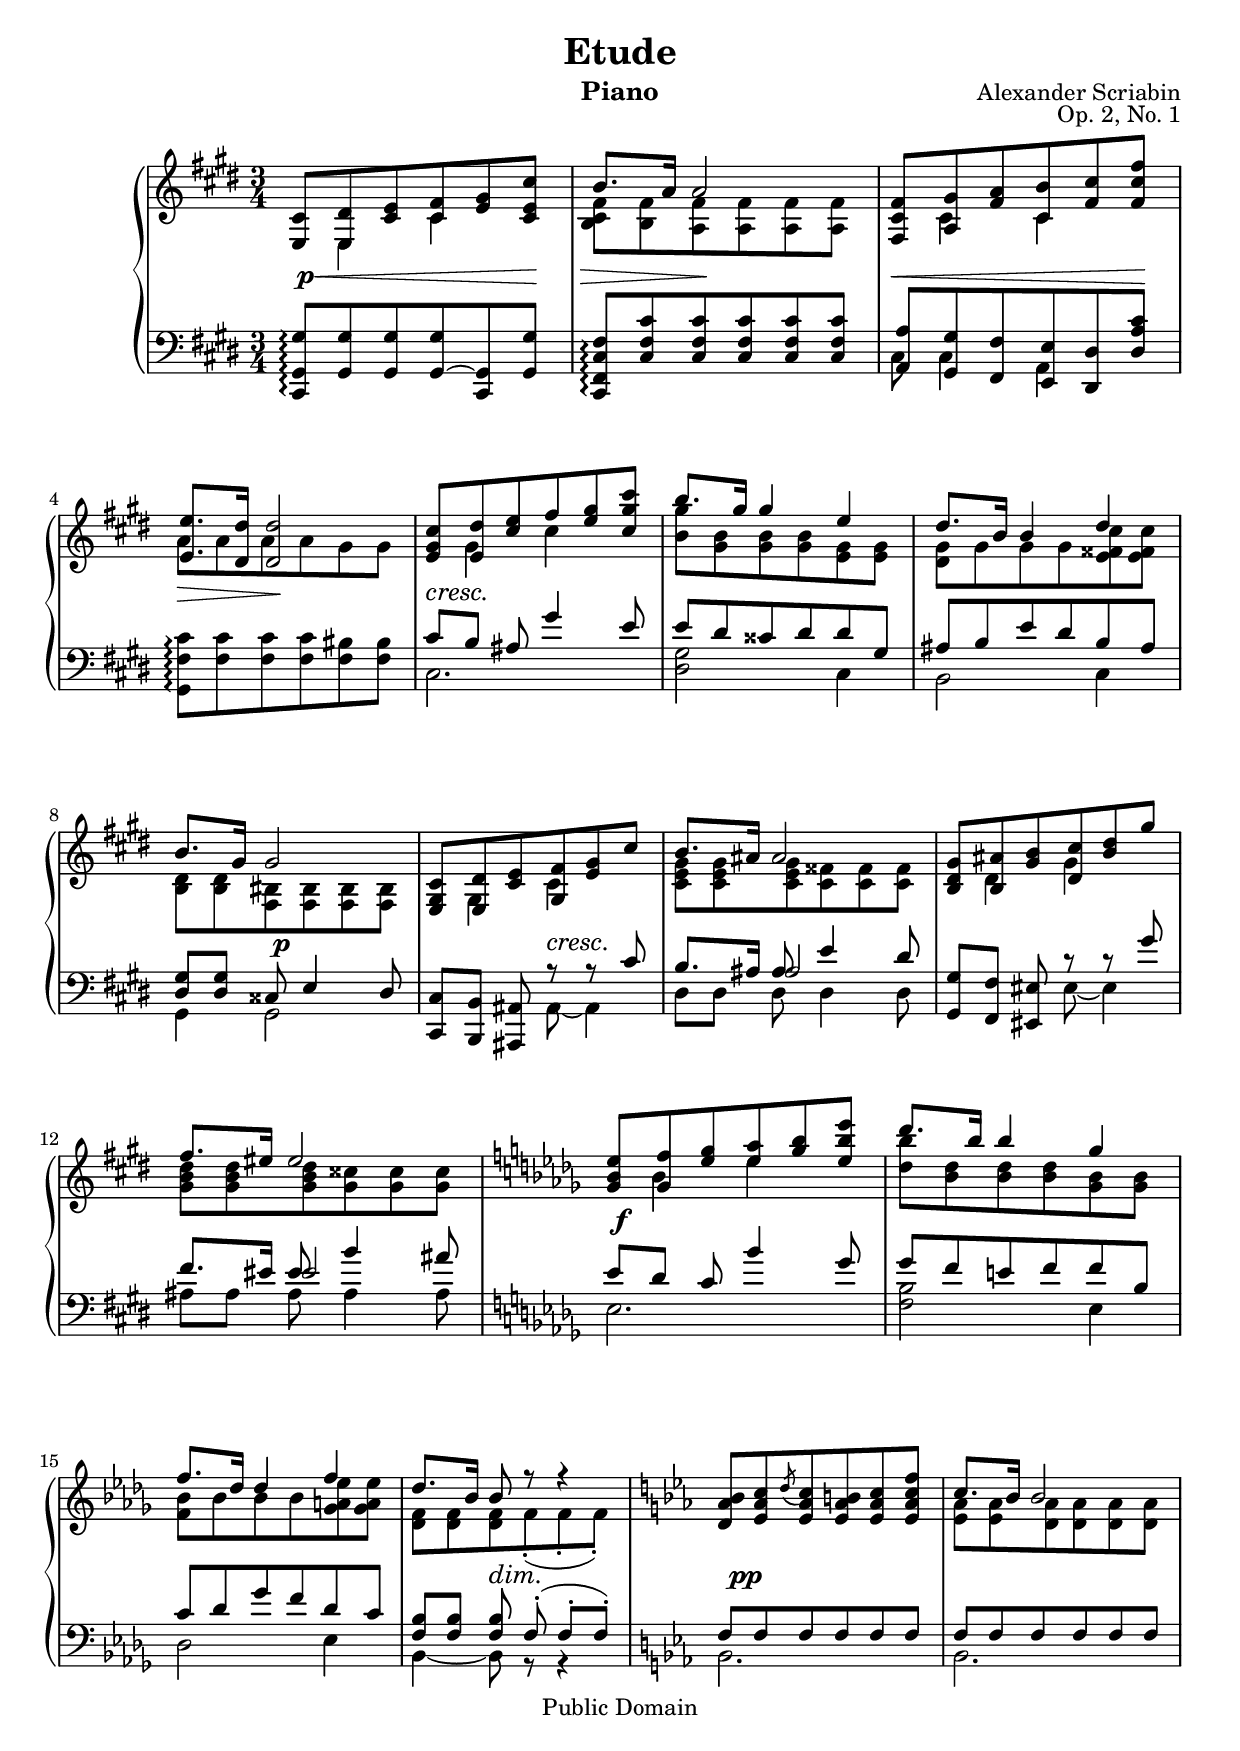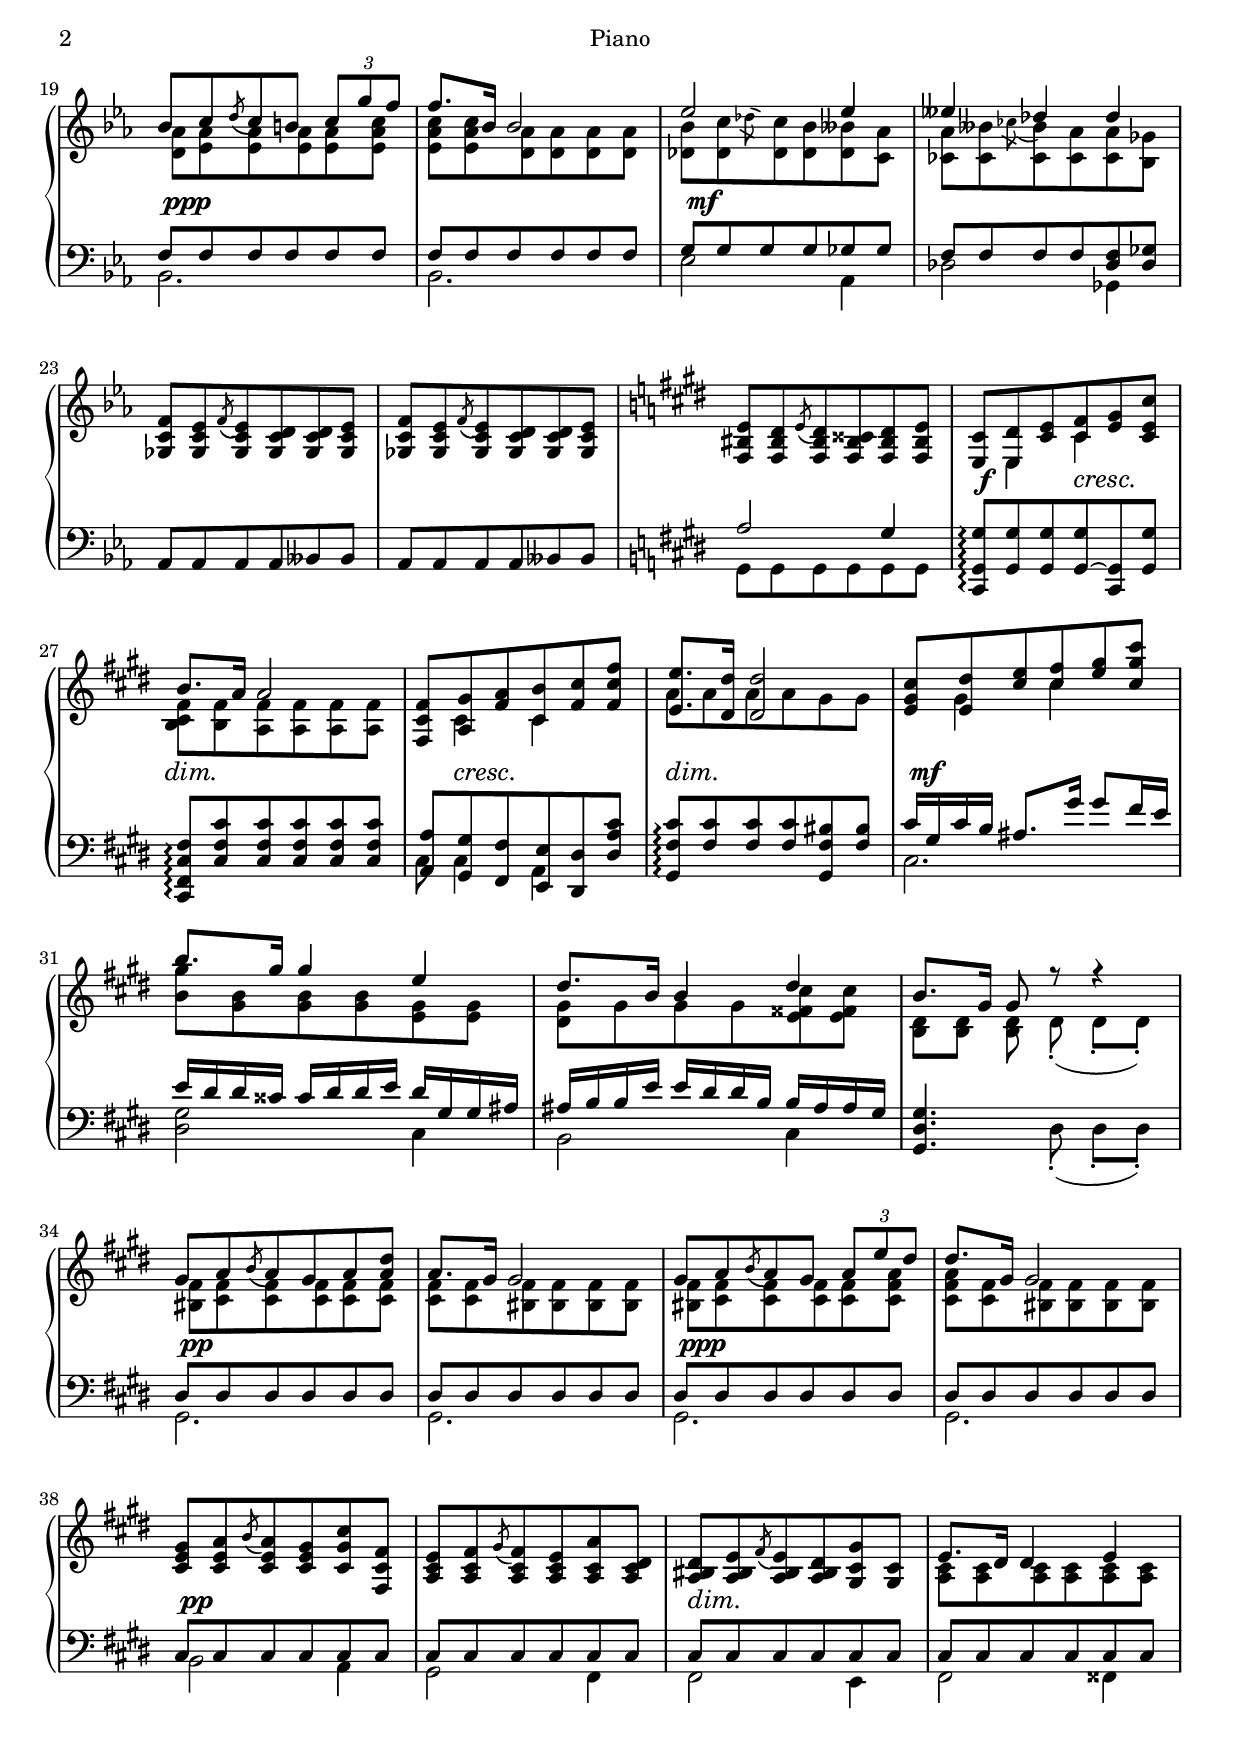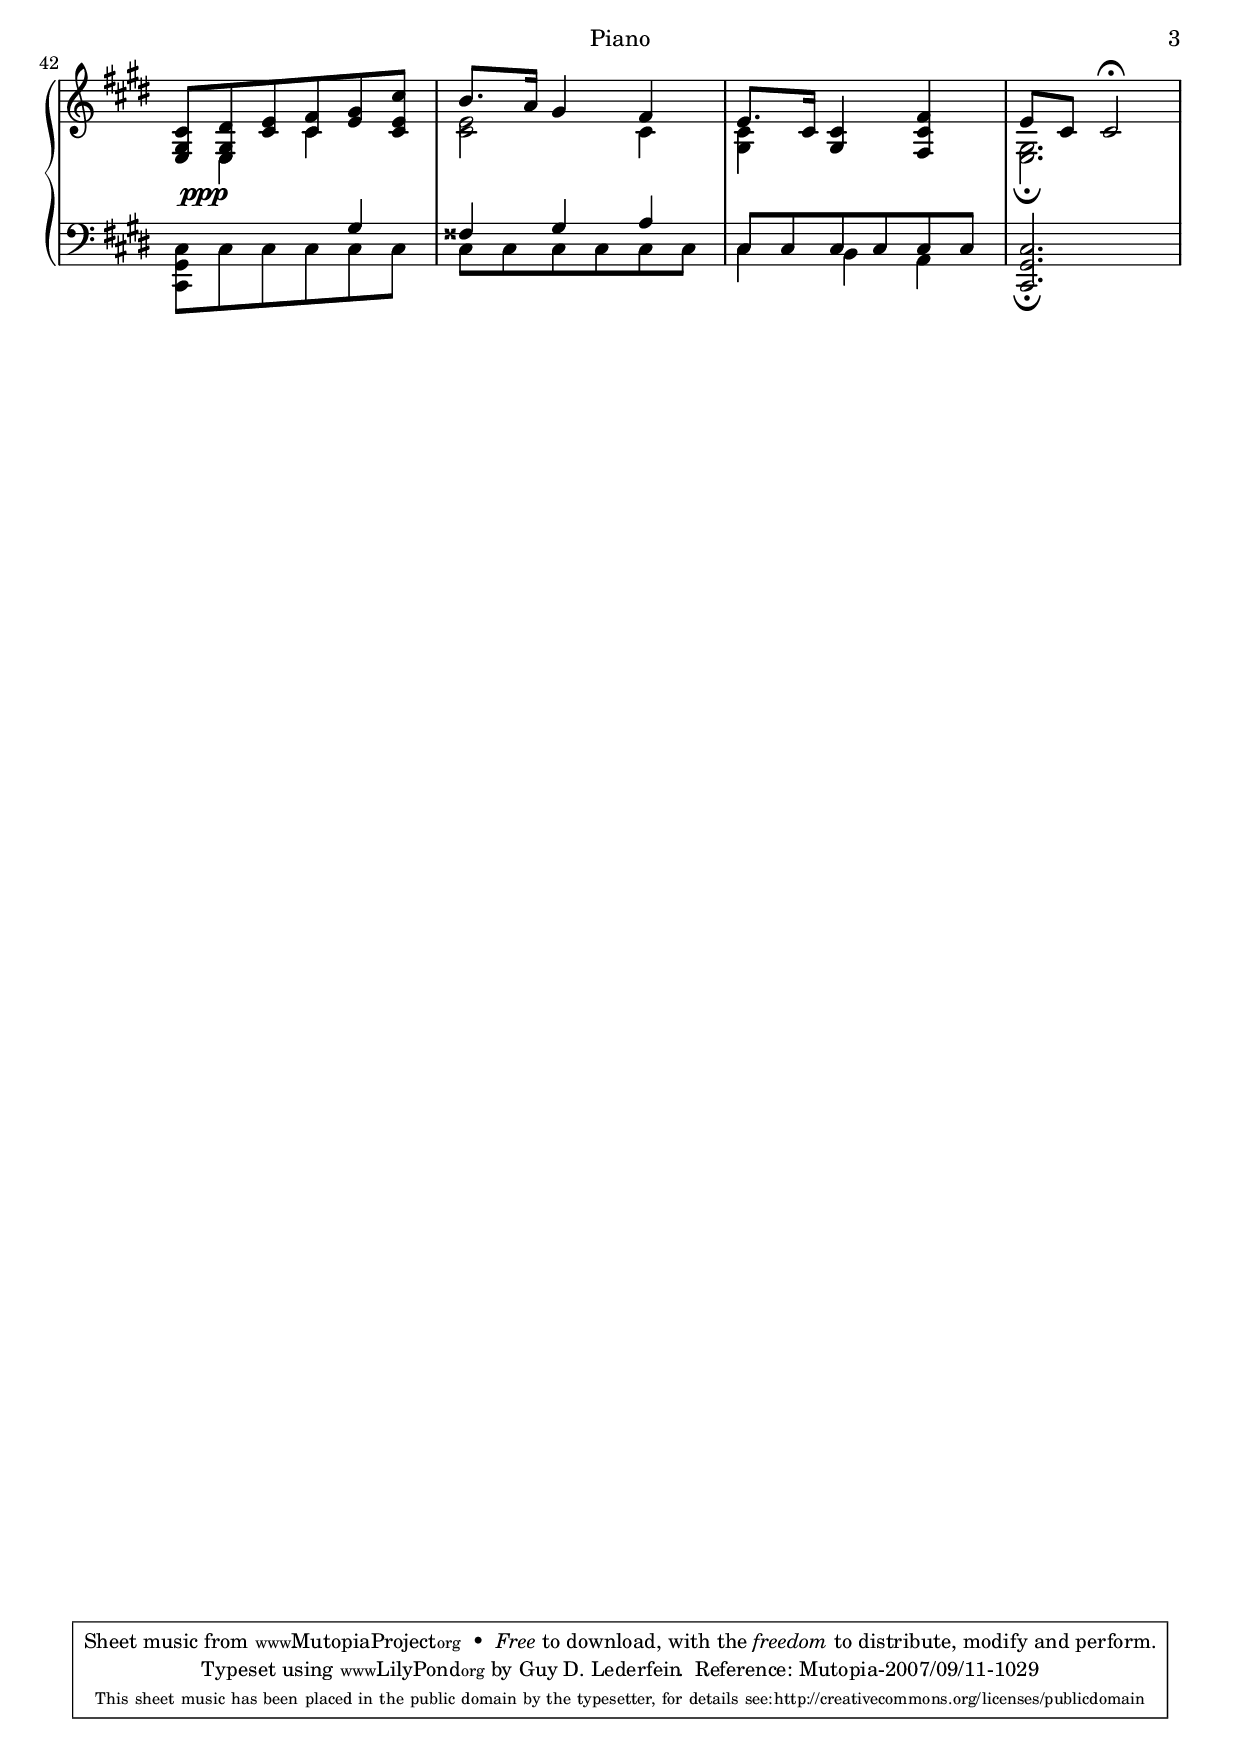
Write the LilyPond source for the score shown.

\version "2.10.10"

\header {
	title = "Etude"
	composer = "Alexander Scriabin"
	opus = "Op. 2, No. 1"
	instrument = "Piano"
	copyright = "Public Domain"
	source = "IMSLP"
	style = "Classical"
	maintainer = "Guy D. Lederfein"
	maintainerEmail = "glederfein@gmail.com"
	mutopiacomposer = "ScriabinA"
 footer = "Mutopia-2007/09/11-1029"
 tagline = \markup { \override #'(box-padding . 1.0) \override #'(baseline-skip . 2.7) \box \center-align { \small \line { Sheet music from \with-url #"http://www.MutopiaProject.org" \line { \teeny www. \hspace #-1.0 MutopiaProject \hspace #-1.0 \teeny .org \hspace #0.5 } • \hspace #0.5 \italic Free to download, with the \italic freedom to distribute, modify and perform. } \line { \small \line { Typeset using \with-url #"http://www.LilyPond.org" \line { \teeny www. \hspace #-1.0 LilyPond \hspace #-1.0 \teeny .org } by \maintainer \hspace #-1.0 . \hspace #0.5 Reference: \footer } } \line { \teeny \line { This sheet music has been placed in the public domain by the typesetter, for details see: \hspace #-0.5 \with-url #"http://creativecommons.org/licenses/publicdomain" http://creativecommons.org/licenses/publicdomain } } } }
}

%%%%%%%%%%%%%
%%% Notes %%%
%%%%%%%%%%%%%

% 1.
% Currently there is no support in lilypond for creating a grace note leading to one of the notes of a chord.
% Therefore I used the following solution which I got from the lilypond forums:
% I used one voice for the chord and another one for the grace note and the note which it leads to that is invisible.
% In order to make the note the grace leads to collide with the one of the chord I overrode the x-extent property of the note head.
% This solution may cause errors when lilypond compiles the file related to clashing note columns.
% I had such a problem in bar 22 of my piece which I solved by overiding the slur's control points.
% I hope in the next versions of lilypond there will be a syntax written for these kinds of cases, so that it will be simpler to get this output.
%
% 2.
% In order to center the dynamics between the piano staves I used the template written in the lilypond docs.
% I removed the pedal part since I don't need pedals written and I didn't manage to get the midi output to use pedals.
% I also moved the dynamics a bit to the right since the default collides with the bar lines and removed the dashed lines from the text dynamics.
% I hope there will be a more elegant solution for centering dynamics in future versions of lilypond.

%%%%%%%%%%%%%
%%% Music %%%
%%%%%%%%%%%%%

%%% Right Hand %%%

upper = {
	\clef treble
	\key cis \minor
	\time 3/4
	
	% bars 1-12
	
	<<
	\relative {
		<e, cis'>8 <e dis'> <cis' e> <cis fis> <e gis> <cis e cis'> |
		b'8. a16 a2 |
		<fis, cis' fis>8 <a gis'> <fis' a> <cis b'> <fis cis'> <fis cis' fis> |
		<e e'>8. <dis dis'>16 <dis dis'>2 |
		% bar 5
		<e gis cis>8 <e dis'> <cis' e> fis <e gis> <cis gis' cis> |
		b'8. gis16 gis4 e |
		dis8. b16 b4 dis |
		b8. gis16 gis2 |
		<e, gis cis>8 <e dis'> <cis' e> <gis fis'> <e' gis> cis' |
		% bar 10
		b8. ais16 ais2 |
		<b, dis gis>8 <b ais'> <gis' b> <dis cis'> <b' dis> gis' |
		fis8. eis16 eis2 |
	}
	\\
	\relative {
		s8 e,4 cis' s8 |
		<b cis fis> <b fis'> <a fis'> <a fis'> <a fis'> <a fis'> |
		s8 cis4 cis s8 |
		a'8 a a a gis gis |
		% bar 5
		s8 gis4 cis s8 |
		<b gis'>8 <gis b> <gis b> <gis b> <e gis> <e gis> |
		<dis gis>8 gis gis gis <e fisis cis'> <e fisis cis'> |
		<b dis> <b dis> <fis bis> <fis bis> <fis bis> <fis bis> |
		s8 gis4 cis s8 |
		% bar 10
		<cis e gis>8 <cis e gis> <cis e gis> <cis fisis> <cis fisis> <cis fisis> |
		s8 dis4 gis s8 |
		<gis b dis>8 <gis b dis> <gis b dis> <gis cisis> <gis cisis> <gis cisis> |
	}
	>>
	
	\key bes \minor
	
	% bars 13-16
	
	<<
	\relative {
		<ges' bes ees>8 <ges f'> <ees' ges> <ees aes> <ges bes> <ees bes' ees> |
		des'8. bes16 bes4 ges |
		% bar 15
		f8. des16 des4 f |
		des8. bes16 bes8 r8 r4 |
	}
	\\
	\relative {
		s8 bes'4 ees s8 |
		<des bes'> <bes des> <bes des> <bes des> <ges bes> <ges bes> |
		% bar 15
		<f bes> bes bes bes <ges a ees'> <ges a ees'> |
		<des f> <des f> <des f> f-.( f-. f-.) |
	}
	>>
	
	\key ees \major
	
	% bars 17-20
	
	<<
	\relative {
		s4 \acciaccatura { \slurDown d'8 \slurNeutral } \once \override NoteHead #'X-extent = #'(0.0 . 0.0) \stemDown \hideNotes c \unHideNotes \stemUp s4. |
		c8. bes16 bes2 |
		\once \override Beam  #'positions = #'(5 . 5) bes8[ c \acciaccatura d c b] \times 2/3 {c g' f} |
		% bar 20
		f8. bes,16 bes2 |
	}
	\\
	\relative {
		\stemUp <d aes' bes>8 <ees aes c> <ees aes c> <ees aes b> <ees aes c> <ees aes c f> \stemDown |
		<ees aes> <ees aes> <d aes'> <d aes'> <d aes'> <d aes'> |
		<d aes'> <ees aes> <ees aes> <ees aes> <ees aes> <ees aes c> |
		% bar 20
		<ees aes c> <ees aes c> <d aes'> <d aes'> <d aes'> <d aes'> |
	}
	>>
	
	% bars 21-22
	
	<<
	\relative {
		ees'2 ees4 |
		eeses des des |
	}
	\\
	\relative {
		<des bes'>8 <des c'> <des c'> <des bes'> <des beses'> <c aes'> |
		<ces aes'>8 <ces beses'> <ces beses'> <ces aes'> <ces aes'> <bes ges'> |
	}
	\\
	\relative {
		s4 \stemDown \acciaccatura { \slurUp des'8 \slurNeutral } \once \override NoteHead #'X-extent = #'(0.0 . 0.0) \hideNotes c \unHideNotes \slurNeutral s4. |
		s4 \stemDown \once \override Slur #'control-points = #'((1 . -0.9) (1.66 . -1.5) (2.33 . -1.5) (3 . -1.2)) \acciaccatura ces8 \slurNeutral s2 |
	}
	>>
	
	% bars 23-24
	
	<<
	\relative {
		s4 \acciaccatura { \slurDown f8 \slurNeutral } \once \override NoteHead #'X-extent = #'(0.0 . 0.0) \stemDown \hideNotes ees \unHideNotes \stemUp s4. |
		s4 \acciaccatura { \slurDown f8 \slurNeutral } \once \override NoteHead #'X-extent = #'(0.0 . 0.0) \stemDown \hideNotes ees \unHideNotes \stemUp s4. |
	}
	\\
	\relative {
		\once \override Beam  #'positions = #'(2 . 1.5) \stemUp <ges c f>8 <ges c ees> <ges c ees> <ges c d> <ges c d> <ges c ees> |
		\once \override Beam  #'positions = #'(2 . 1.5) <ges c f>8 <ges c ees> <ges c ees> <ges c d> <ges c d> <ges c ees> |
	}
	>>
	
	\key cis \minor
	
	% bars 25-45
	
	<<
	\relative {
		% bar 25
		s4 \acciaccatura { \slurDown e8 \slurNeutral } \once \override NoteHead #'X-extent = #'(0.0 . 0.0) \stemDown \hideNotes dis \unHideNotes \stemUp s4. |
		<e, cis'>8 <e dis'> <cis' e> <cis fis> <e gis> <cis e cis'> |
		b'8. a16 a2 |
		<fis, cis' fis>8 <a gis'> <fis' a> <cis b'> <fis cis'> <fis cis' fis> |
		<e e'>8. <dis dis'>16 <dis dis'>2 |
		% bar 30
		<e gis cis>8 <e dis'> <cis' e> <cis fis> <e gis> <cis gis' cis> |
		b'8. gis16 gis4 e |
		dis8. b16 b4 dis |
		b8. gis16 gis8 r8 r4 |
		gis8 a \acciaccatura b a gis a <a dis> |
		% bar 35
		a8. gis16 gis2 |
		\once \override Beam  #'positions = #'(3 . 3) gis8[ a \acciaccatura b a gis] \times 2/3 {a e' dis} |
		dis8. gis,16 gis2 |
		s4 \acciaccatura { \slurDown b8 \slurNeutral } \once \override NoteHead #'X-extent = #'(0.0 . 0.0) \stemDown \hideNotes a \unHideNotes \stemUp s4. |
		s4 \acciaccatura { \slurDown gis8 \slurNeutral } \once \override NoteHead #'X-extent = #'(0.0 . 0.0) \stemDown \hideNotes fis \unHideNotes \stemUp s4. |
		% bar 40
		s4 \acciaccatura { \slurDown fis8 \slurNeutral} \once \override NoteHead #'X-extent = #'(0.0 . 0.0) \stemDown \hideNotes e \unHideNotes \stemUp s4. |
		e8. dis16 dis4 e |
		<e, gis cis>8 <e gis dis'> <cis' e> <cis fis> <e gis> <cis e cis'> |
		b'8. a16 gis4 fis |
		e8. cis16 <gis cis>4 <fis cis' fis> |
		% bar 45
		e'8 cis cis2\fermata |
	}
	\\
	\relative {
		% bar 25
		\stemUp <fis, bis e>8 <fis bis dis> <fis bis dis> <fis bis cisis> <fis bis dis> <fis bis e> \stemDown|
		s8 e4 cis' s8 |
		<b cis fis> <b fis'> <a fis'> <a fis'> <a fis'> <a fis'> |
		s8 cis4 cis s8 |
		a' a a a gis gis |
		% bar 30
		s8 gis4 cis s8 |
		<b gis'>8 <gis b> <gis b> <gis b> <e gis> <e gis> |
		<dis gis>8 gis gis gis <e fisis cis'> <e fisis cis'> |
		<b dis>8[ <b dis>] <b dis> dis-. \noBeam ( dis-. dis-.) |
		<bis fis'>8 <cis fis> <cis fis> <cis fis> <cis fis> <cis fis> |
		% bar 35
		<cis fis>8 <cis fis> <bis fis'> <bis fis'> <bis fis'> <bis fis'> |
		<bis fis'>8 <cis fis> <cis fis> <cis fis> <cis fis> <cis fis a> |
		<cis fis a>8 <cis fis> <bis fis'> <bis fis'> <bis fis'> <bis fis'> |
		\stemUp <cis e gis>8 <cis e a> <cis e a> <cis e gis> <cis gis' cis> <fis, cis' fis> |
		<a cis e>8 <a cis fis> <a cis fis> <a cis e> <a cis a'> <a cis dis> |
		% bar 40
		<a bis dis>8 <a bis e> <a bis e> <a bis dis> <gis cis gis'> <gis cis> \stemDown|
		<a cis>8 <a cis> <a cis> <a cis> <a cis> <a cis> |
		s8 e4 cis'4 s8 |
		<cis e>2 cis4 |
		<gis cis>4 s2 |
		% bar 45
		<e gis>2.\fermata |
	}
	>>
}

%%% Left Hand %%%

lower = {
	\clef bass
	\key cis \minor
	\time 3/4
	
	% bars 1-8
	
	<<
	\relative {
		<cis,, gis' gis'>8\arpeggio <gis' gis'> <gis gis'> <gis gis'>~ <gis cis,> <gis gis'> |
		<cis, fis cis' fis>\arpeggio <cis' fis cis'> <cis fis cis'> <cis fis cis'> <cis fis cis'> <cis fis cis'> |
		<a a'> <gis gis'> <fis fis'> <e e'> <dis dis'> <dis' a' cis> |
		s2. |
		% bar 5
		cis'8[ b] ais gis'4 e8 |
		e8 dis cisis dis dis gis, |
		ais8 b e dis b ais |
		<dis, gis>8[ <dis gis>] cisis e4 dis8 |
	}
	\\
	\relative {
		s2. |
		s2. |
		cis,8 cis4 a s8 |
		<gis fis' cis'>8\arpeggio <fis' cis'> <fis cis'> <fis cis'> <fis bis> <fis bis> |
		% bar 5
		cis2. |
		<dis gis>2 cis4 |
		b2 cis4 |
		gis4 gis2 |
	}
	>>
	
	% bars 9-12
	
	<<
	\relative {
		<cis,, cis'>8[ <b b'>] <ais ais'> r r cis'' |
		% bar 10
		b8. ais16 ais8 e'4 dis8 |
		<gis,, gis'>8[ <fis fis'>] <eis eis'> r r gis'' |
		fis8. eis16 eis8 b'4 ais8 |
	}
	\\
	\relative {
		s4. ais,8~ ais4 |
		% bar 10
		dis8[ dis] dis dis4 dis8 |
		s4. eis8~ eis4 |
		ais8[ ais] ais ais4 ais8 |
	}
	\\
	\relative {
		s2. |
		% bar 10
		s4 ais2 |
		s2. |
		s4 eis'2 |
	}
	>>
	
	\key bes \minor
	
	% bars 13-16
	
	<<
	\relative {
		ees8[ des] c bes'4 ges8 |
		ges f e f f bes, |
		% bar 15
		c des ges f des c |
		<f, bes>[ <f bes>] <f bes> \noBeam f-.( f-.[ f-.]) |
	}
	\\
	\relative {
		ees,2. |
		<f bes>2 ees4 |
		% bar 15
		des2 ees4 |
		bes4~ bes8 r8 r4 |
	}
	>>
	
	\key ees \major
	
	% bars 17-24
	
	<<
	\relative {
		f,8 f f f f f |
		f f f f f f |
		f f f f f f |
		% bar 20
		f f f f f f |
		g g g g ges ges |
		f f f f <des f> <des ges> |
		aes8 aes aes aes beses beses |
		aes8 aes aes aes beses beses |
	}
	\\
	\relative {
		bes,2. |
		bes2. |
		bes2. |
		% bar 20
		bes2. |
		ees2 aes,4 |
		des2 ges,4 |
		s2. |
		s2. |
	}
	>>
	
	\key cis \minor
	
	% bars 25-45
	
	<<
	\relative {
		% bar 25
		a2 gis4 |
		<cis,, gis' gis'>8\arpeggio <gis' gis'> <gis gis'> <gis gis'>~ <cis, gis'> <gis' gis'> |
		<cis, fis cis' fis>\arpeggio <cis' fis cis'> <cis fis cis'> <cis fis cis'> <cis fis cis'> <cis fis cis'> |
		<a a'>8 <gis gis'> <fis fis'> <e e'> <dis dis'> <dis' a' cis> |
		<gis, fis' cis'>8\arpeggio <fis' cis'> <fis cis'> <fis cis'> <gis, fis' bis> <fis' bis> |
		% bar 30
		cis'16 gis cis b ais8. gis'16 gis 8 fis16 e |
		e16 dis dis cisis cisis dis dis e dis gis, gis ais |
		ais16 b b e e dis dis b b ais ais gis |
		<gis, dis' gis>4. s4. |
		dis'8 dis dis dis dis dis |
		% bar 35
		dis8 dis dis dis dis dis |
		dis8 dis dis dis dis dis |
		dis8 dis dis dis dis dis |
		cis8 cis cis cis cis cis |
		cis8 cis cis cis cis cis |
		% bar 40
		cis8 cis cis cis cis cis |
		cis8 cis cis cis cis cis |
		s2 gis'4 |
		fisis4 gis a |
		cis,8 cis cis cis cis cis |
		% bar 45
		<cis, gis' cis>2._\fermata |
	}
	\\
	\relative {
		% bar 25
		gis,8 gis gis gis gis gis |
		s2. |
		s2. |
		cis8 cis4 a s8 |
		s2. |
		% bar 30
		cis2. |
		<dis gis>2 cis4 |
		b2 cis4 |
		s4. dis8-.( dis-.[ dis-.]) |
		gis,2. |
		% bar 35
		gis2. |
		gis2. |
		gis2. |
		b2 a4 |
		gis2 fis4 |
		% bar 40
		fis2 e4 |
		fis2 fisis4 |
		<cis gis' cis>8 cis' cis cis cis cis |
		cis8 cis cis cis cis cis |
		cis4 b a |
		% bar 45
		s2. |
	}
	>>
}

%%% Dynamics %%%

dynamics = {
	\override DynamicText #'self-alignment-X = #-1
	\override DynamicTextSpanner #'dash-period = #-1
	s16\p s16\< s2 s8\! |
	s8\> s s\! s4. |
	s8\< s2 s8\! |
	s8\> s s\! s4. |
	% bar 5
	\setTextCresc s8\< s2 s8\! |
	s2. |
	s2. |
	s4 s8\p s4. |
	\setTextCresc s4. s8\< s4 |
	% bar 10
	s2. |
	s2. |
	s2 s8 s8\! |
	s8\f s4 s4.|
	s2. |
	% bar 15
	s2. |
	\setTextDim s4 s8\> s4 s8\! |
	s8\pp s4 s4. |
	s2. |
	s8\ppp s4 s4. |
	% bar 20
	s2. |
	s8\mf s4 s4. |
	s2. |
	s2. |
	s2. |
	% bar 25
	s2. |
	s8\f s4 s8\< s8 s8\! |
	s8\> s8\! s2 |
	s8 s8\< s4. s8\! |
	s8\> s8\! s2 |
	% bar 30
	s8\mf s4 s4. |
	s2. |
	s2. |
	s2. |
	s8\pp s4 s4. |
	% bar 35
	s2. |
	s8\ppp s4 s4. |
	s2. |
	s8\pp s4 s4. |
	s2. |
	% bar 40
	\setTextDim s8\> s4 s4. |
	s2 s8 s8\! |
	s8\ppp s4 s4. |
	s2. |
	s2. |
	% bar 45
	s2. |
}

%%%%%%%%%%%%%%
%%% Output %%%
%%%%%%%%%%%%%%

%%% PDF, PS %%%

\score {
	\new PianoStaff <<
		\new Staff = "upper" \upper
		\new Dynamics = "dynamics" \dynamics
		\new Staff = "lower" \lower
	>>
	\layout {
		\context {
			\type "Engraver_group"
			\name Dynamics
			\alias Voice
			\consists "Output_property_engraver"

			\override VerticalAxisGroup #'minimum-Y-extent = #'(-1 . 1)

			\consists "Script_engraver"
			\consists "Dynamic_engraver"
			\consists "Text_engraver"
     
			\override DynamicText #'extra-offset = #'(0 . 2.5)
			\override Hairpin #'extra-offset = #'(0 . 2.5)
			\override DynamicTextSpanner #'extra-offset = #'(0 . 2.5) 
     
			\consists "Skip_event_swallow_translator"
     
			\consists "Axis_group_engraver"
		}
		\context {
			\PianoStaff
			\accepts Dynamics
			\override VerticalAlignment #'forced-distance = #9.5
		}
	}
}

%%% MIDI %%%

\score {
	\new PianoStaff <<
		\new Staff = "upper" << \upper \dynamics >>
		\new Staff = "lower" << \lower \dynamics >>
	>>
	\midi {
		\context {
			\type "Performer_group"
			\name Dynamics
		}
		\context {
			\PianoStaff
			\accepts Dynamics
		}
	}
}
